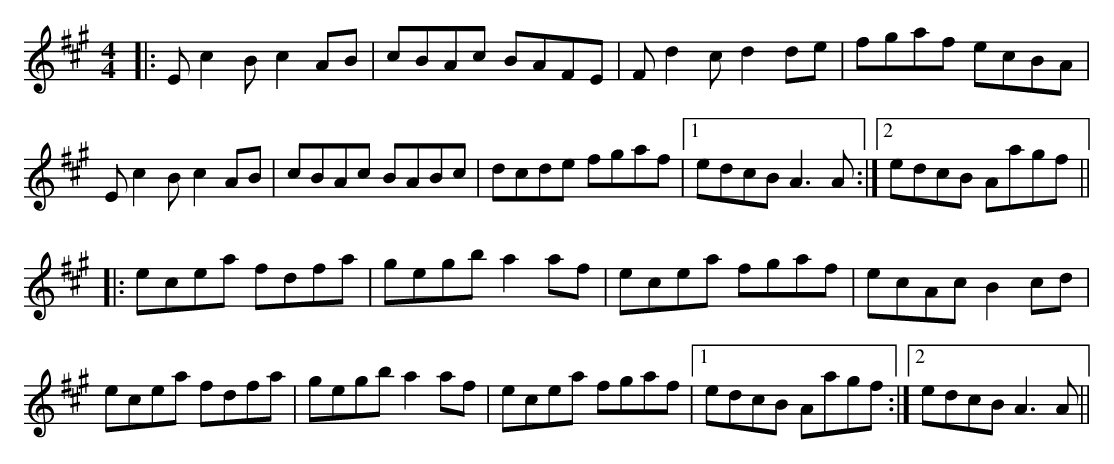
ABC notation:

X:1
M:4/4
K:A
|:E c2 B c2 AB|cBAc BAFE|F d2 c d2 de|fgaf ecBA|
E c2 B c2 AB|cBAc BABc|dcde fgaf|1 edcB A3 A:|2 edcB Aagf||
|:ecea fdfa|gegb a2 af|ecea fgaf|ecAc B2 cd|
ecea fdfa|gegb a2 af|ecea fgaf|1 edcB Aagf:|2 edcB A3 A||
